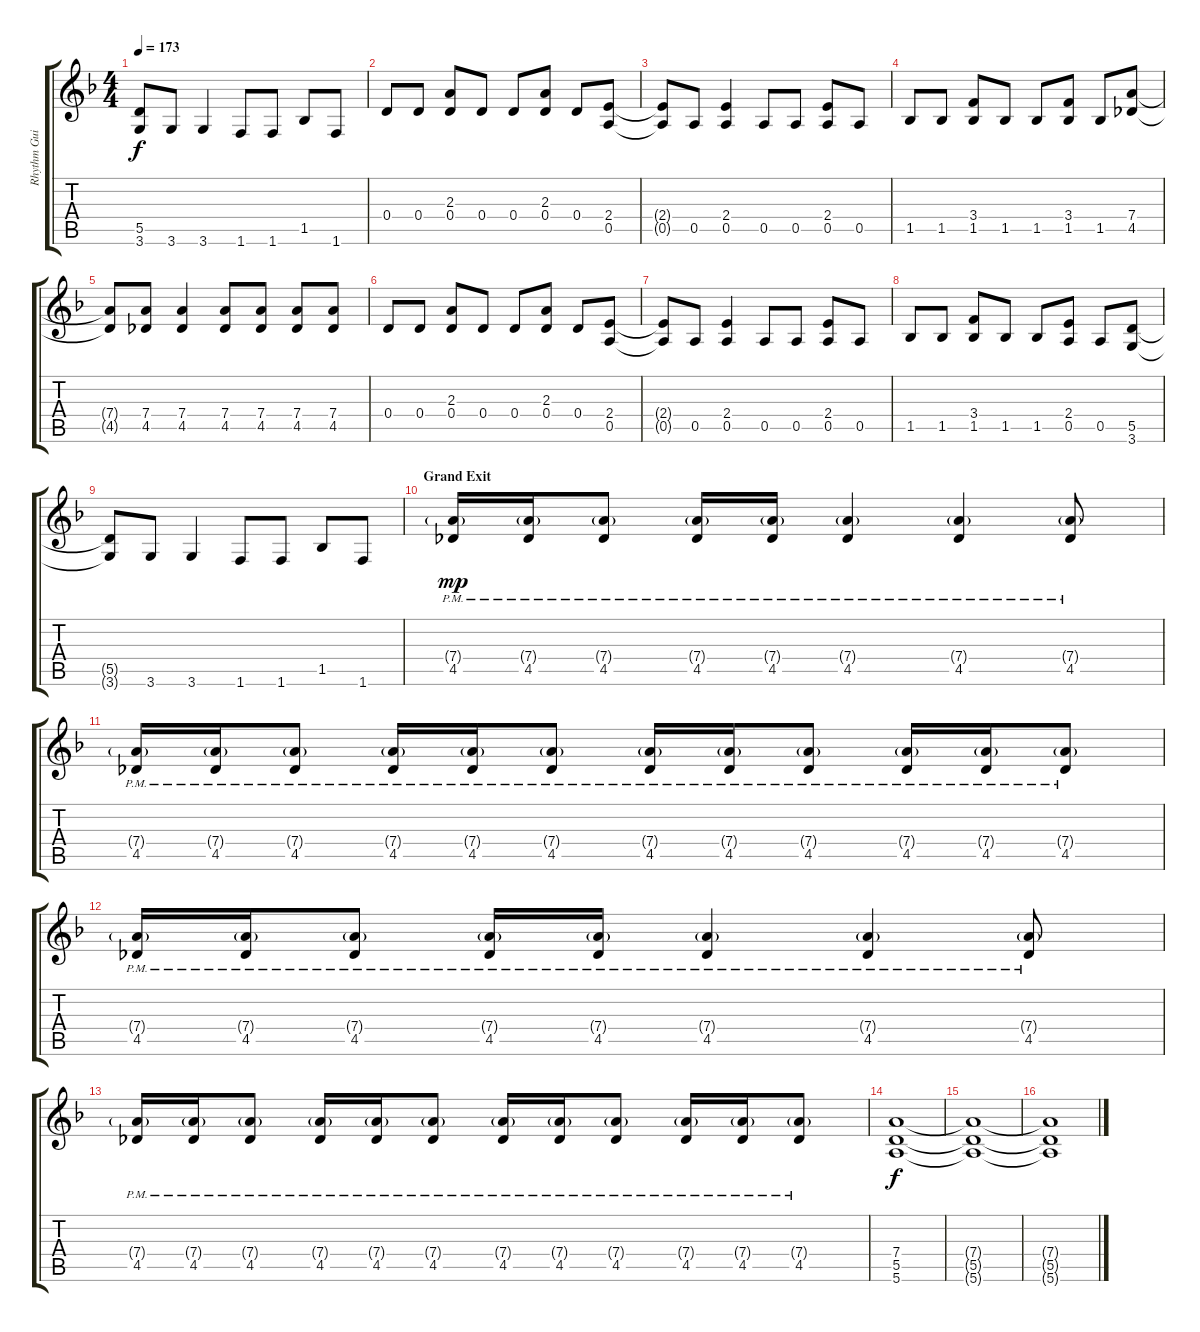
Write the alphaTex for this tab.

\track ("Rhythm Guitar 1" "Rhythm Gui") {instrument distortionguitar}
\staff {score tabs}
\tuning (E4 B3 G3 D3 A2 E2) {hide}
\ts (4 4)
\tempo 173
\clef g2
\ks dminor
(5.5{t} 3.6{t}).8{dy f} 3.6.8 3.6.4 1.6.8 1.6.8 1.5.8 1.6.8 |
0.4.8 0.4.8 (2.3 0.4).8 0.4.8 0.4.8 (2.3 0.4).8 0.4.8 (2.4 0.5).8 |
(2.4{t} 0.5{t}).8 0.5.8 (2.4 0.5).4 0.5.8 0.5.8 (2.4 0.5).8 0.5.8 |
1.5.8 1.5.8 (3.4 1.5).8 1.5.8 1.5.8 (3.4 1.5).8 1.5.8 (7.4 4.5).8 |
(7.4{t} 4.5{t}).8 (7.4 4.5).8 (7.4 4.5).4 (7.4 4.5).8 (7.4 4.5).8 (7.4 4.5).8 (7.4 4.5).8 |
0.4.8 0.4.8 (2.3 0.4).8 0.4.8 0.4.8 (2.3 0.4).8 0.4.8 (2.4 0.5).8 |
(2.4{t} 0.5{t}).8 0.5.8 (2.4 0.5).4 0.5.8 0.5.8 (2.4 0.5).8 0.5.8 |
1.5.8 1.5.8 (3.4 1.5).8 1.5.8 1.5.8 (2.4 0.5).8 0.5.8 (5.5 3.6).8 |
(5.5{t} 3.6{t}).8 3.6.8 3.6.4 1.6.8 1.6.8 1.5.8 1.6.8 |
\section ("" "Grand Exit")
(7.4{g pm} 4.5{pm}).16{dy mp} (7.4{g pm} 4.5{pm}).16 (7.4{g pm} 4.5{pm}).8 (7.4{g pm} 4.5{pm}).16 (7.4{g pm} 4.5{pm}).16 (7.4{g pm} 4.5{pm}).4 (7.4{g pm} 4.5{pm}).4 (7.4{g pm} 4.5{pm}).8 |
(7.4{g pm} 4.5{pm}).16 (7.4{g pm} 4.5{pm}).16 (7.4{g pm} 4.5{pm}).8 (7.4{g pm} 4.5{pm}).16 (7.4{g pm} 4.5{pm}).16 (7.4{g pm} 4.5{pm}).8 (7.4{g pm} 4.5{pm}).16 (7.4{g pm} 4.5{pm}).16 (7.4{g pm} 4.5{pm}).8 (7.4{g pm} 4.5{pm}).16 (7.4{g pm} 4.5{pm}).16 (7.4{g pm} 4.5{pm}).8 |
(7.4{g pm} 4.5{pm}).16 (7.4{g pm} 4.5{pm}).16 (7.4{g pm} 4.5{pm}).8 (7.4{g pm} 4.5{pm}).16 (7.4{g pm} 4.5{pm}).16 (7.4{g pm} 4.5{pm}).4 (7.4{g pm} 4.5{pm}).4 (7.4{g pm} 4.5{pm}).8 |
(7.4{g pm} 4.5{pm}).16 (7.4{g pm} 4.5{pm}).16 (7.4{g pm} 4.5{pm}).8 (7.4{g pm} 4.5{pm}).16 (7.4{g pm} 4.5{pm}).16 (7.4{g pm} 4.5{pm}).8 (7.4{g pm} 4.5{pm}).16 (7.4{g pm} 4.5{pm}).16 (7.4{g pm} 4.5{pm}).8 (7.4{g pm} 4.5{pm}).16 (7.4{g pm} 4.5{pm}).16 (7.4{g pm} 4.5{pm}).8 |
(7.4 5.5 5.6).1{dy f} |
(7.4{t} 5.5{t} 5.6{t}).1 |
(7.4{t} 5.5{t} 5.6{t}).1
